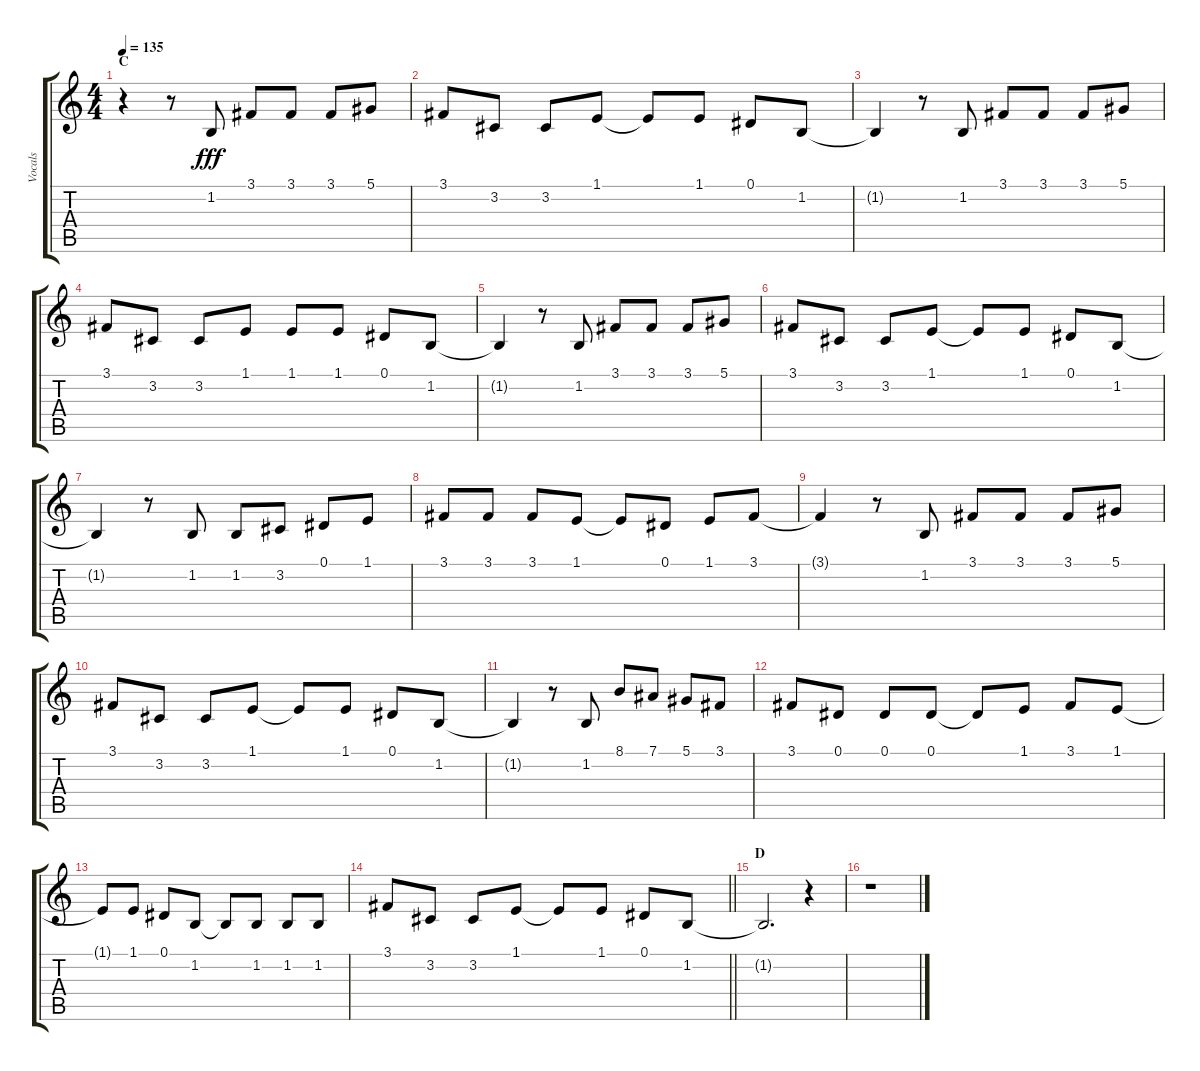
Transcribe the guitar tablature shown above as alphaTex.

\track ("Vocals" "Vocals") {instrument voiceoohs}
\staff {score tabs}
\tuning (Eb4 Bb3 Gb3 Db3 Ab2 Eb2) {hide}
\ts (4 4)
\section ("" "C")
\tempo 135
\clef g2
\ks c
r.4{dy fff} r.8 1.2.8 3.1.8 3.1.8 3.1.8 5.1.8 |
3.1.8 3.2.8 3.2.8 1.1.8 1.1{t}.8 1.1.8 0.1.8 1.2.8 |
1.2{t}.4 r.8 1.2.8 3.1.8 3.1.8 3.1.8 5.1.8 |
3.1.8 3.2.8 3.2.8 1.1.8 1.1.8 1.1.8 0.1.8 1.2.8 |
1.2{t}.4 r.8 1.2.8 3.1.8 3.1.8 3.1.8 5.1.8 |
3.1.8 3.2.8 3.2.8 1.1.8 1.1{t}.8 1.1.8 0.1.8 1.2.8 |
1.2{t}.4 r.8 1.2.8 1.2.8 3.2.8 0.1.8 1.1.8 |
3.1.8 3.1.8 3.1.8 1.1.8 1.1{t}.8 0.1.8 1.1.8 3.1.8 |
3.1{t}.4 r.8 1.2.8 3.1.8 3.1.8 3.1.8 5.1.8 |
3.1.8 3.2.8 3.2.8 1.1.8 1.1{t}.8 1.1.8 0.1.8 1.2.8 |
1.2{t}.4 r.8 1.2.8 8.1.8 7.1.8 5.1.8 3.1.8 |
3.1.8 0.1.8 0.1.8 0.1.8 0.1{t}.8 1.1.8 3.1.8 1.1.8 |
1.1{t}.8 1.1.8 0.1.8 1.2.8 1.2{t}.8 1.2.8 1.2.8 1.2.8 |
\barLineRight lightlight
3.1.8 3.2.8 3.2.8 1.1.8 1.1{t}.8 1.1.8 0.1.8 1.2.8 |
\section ("" "D")
1.2{t}.2{d} r.4 |
r.1
